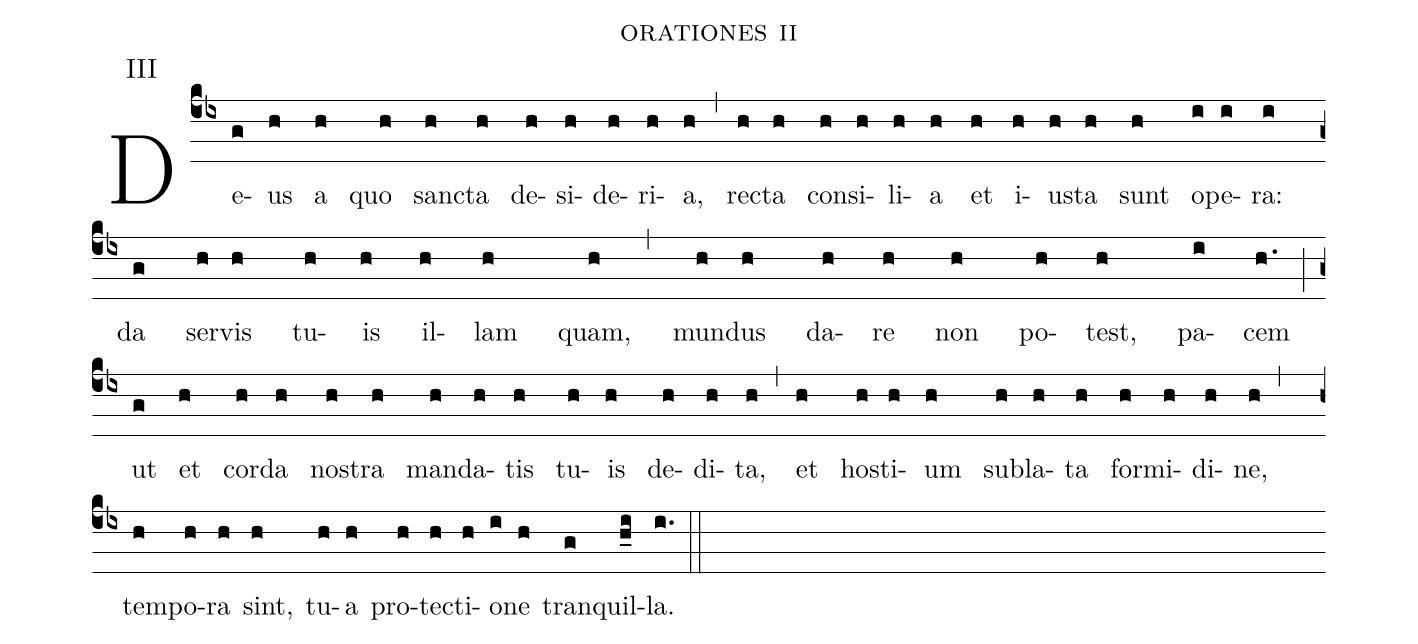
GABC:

name: orationes ii;
annotation: III;
%%
(cb4) De(g)us(h) a(h) quo(h) san(h)cta(h) de(h)si(h)de(h)ri(h)a,(h) (,) rec(h)ta(h) con(h)si(h)li(h)a(h) et(h) i(h)us(h)ta(h) sunt(h) o(i)pe(i)ra:(i) (z)
da(g) ser(h)vis(h) tu(h)is(h) il(h)lam(h) quam,(h) (,) mun(h)dus(h) da(h)re(h) non(h) po(h)test,(h) pa(i)cem(h.) (;)(z)
ut(g) et(h) cor(h)da(h) nos(h)tra(h) man(h)da(h)tis(h) tu(h)is(h) de(h)di(h)ta,(h) (,) et(h) hos(h)ti(h)um(h) sub(h)la(h)ta(h) for(h)mi(h)di(h)ne,(h) (,) (/[1]z)
tem(h)po(h)ra(h) sint,(h) tu(h)a(h) pro(h)tec(h)ti(h)o(i)ne(h) tran(g)quil(h_0i)la.(i.) (::)
